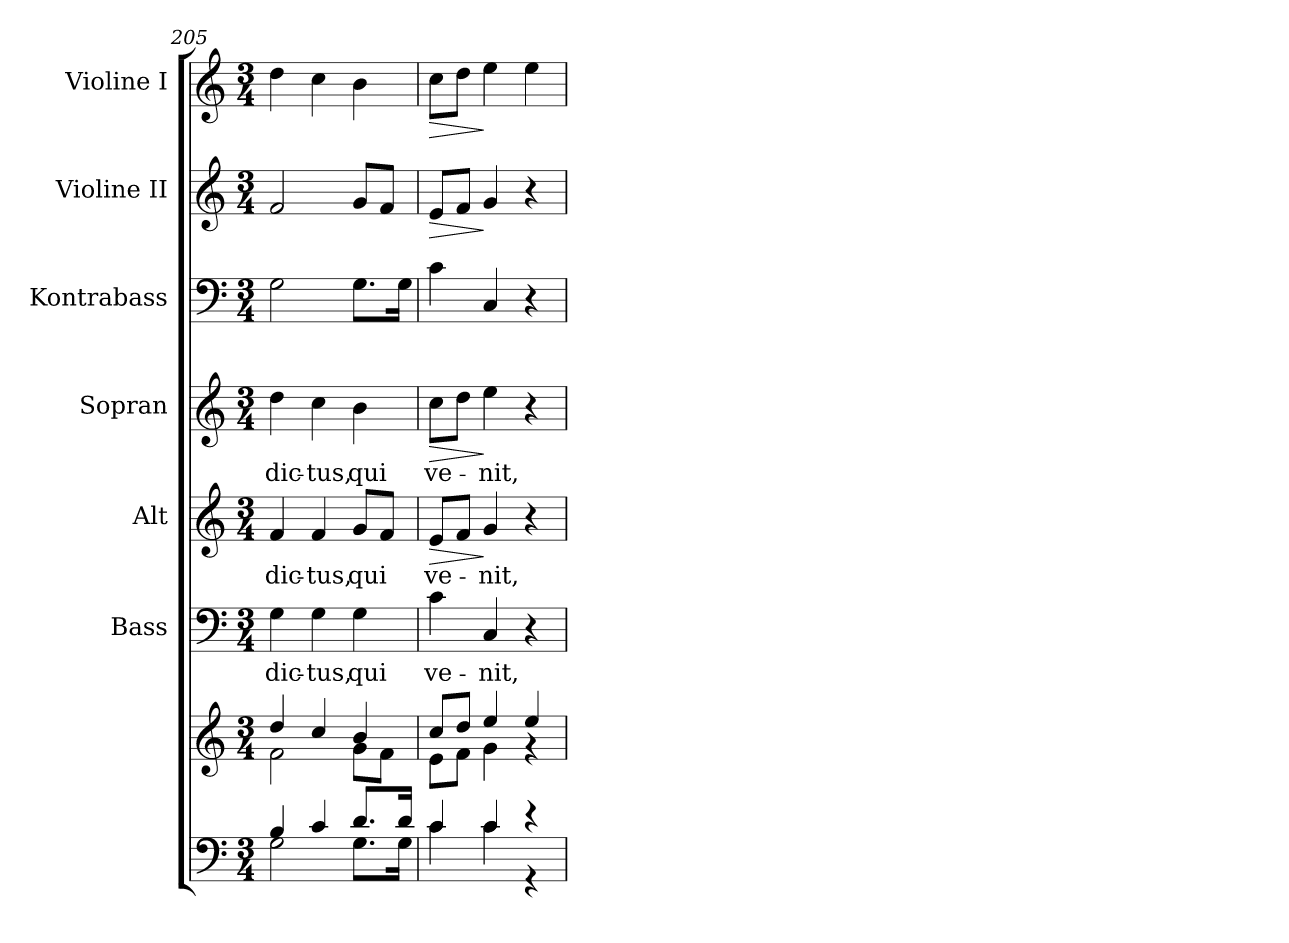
**kern	**kern	**kern	**text	**kern	**text	**dynam	**kern	**text	**dynam	**kern	**kern	**dynam	**kern	**dynam
*part7	*part7	*part6	*part6	*part5	*part5	*part5	*part4	*part4	*part4	*part3	*part2	*part2	*part1	*part1
*staff8	*staff7	*staff6	*staff6	*staff5	*staff5	*staff5	*staff4	*staff4	*staff4	*staff3	*staff2	*staff2	*staff1	*staff1
*	*	*I"Bass	*	*I"Alt	*	*	*I"Sopran	*	*	*I"Kontrabass	*I"Violine II	*	*I"Violine I	*
*	*	*I'B.	*	*I'A.	*	*	*I'S.	*	*	*I'Kb.	*I'Vl. II	*	*I'Vl. I	*
*clefF4	*clefG2	*clefF4	*	*clefG2	*	*	*clefG2	*	*	*clefF4	*clefG2	*	*clefG2	*
*	*	*	*	*	*	*	*	*	*	*ITrd7c12	*	*	*	*
*k[]	*k[]	*k[]	*	*k[]	*	*	*k[]	*	*	*k[]	*k[]	*	*k[]	*
*C:	*C:	*C:	*	*C:	*	*	*C:	*	*	*C:	*C:	*	*C:	*
*M3/4	*M3/4	*M3/4	*	*M3/4	*	*	*M3/4	*	*	*M3/4	*M3/4	*	*M3/4	*
=205	=205	=205	=205	=205	=205	=205	=205	=205	=205	=205	=205	=205	=205	=205
*^	*^	*	*	*	*	*	*	*	*	*	*	*	*	*
!	!	!	!	!	!LO:LY:b	!	!LO:LY:b	!	!	!LO:LY:b	!	!	!	!	!	!
4B/	2G\	4dd/	2f\	4G\	-dic-	4f/	-dic-	.	4dd\	-dic-	.	2GG\	2f/	.	4dd\	.
!	!	!	!	!	!LO:LY:b	!	!LO:LY:b	!	!	!LO:LY:b	!	!	!	!	!	!
4c/	.	4cc/	.	4G\	-tus,	4f/	-tus,	.	4cc\	-tus,	.	.	.	.	4cc\	.
!	!	!	!	!	!LO:LY:b	!	!LO:LY:b	!	!	!LO:LY:b	!	!	!	!	!	!
8.d/L	8.G\L	4b/	8g\L	4G\	qui	8g/L	qui	.	4b\	qui	.	8.GG\L	8g/L	.	4b\	.
.	.	.	8f\J	.	.	8f/J	.	.	.	.	.	.	8f/J	.	.	.
16d/Jk	16G\Jk	.	.	.	.	.	.	.	.	.	.	16GG\Jk	.	.	.	.
=206	=206	=206	=206	=206	=206	=206	=206	=206	=206	=206	=206	=206	=206	=206	=206	=206
!	!	!	!	!	!LO:LY:b	!	!LO:LY:b	!LO:HP:b	!	!LO:LY:b	!LO:HP:b	!	!	!LO:HP:b	!	!LO:HP:b
4c/	4c\	8cc/L	8e\L	4c\	ve-	8e/L	ve-	>	8cc\L	ve-	>	4C\	8e/L	>	8cc\L	>
.	.	8dd/J	8f\J	.	.	8f/J	.	.	8dd\J	.	.	.	8f/J	.	8dd\J	.
!	!	!	!	!	!LO:LY:b	!	!LO:LY:b	!	!	!LO:LY:b	!	!	!	!	!	!
4c/	4c\	4ee/	4g\	4C/	-nit,	4g/	-nit,	]	4ee\	-nit,	]	4CC/	4g/	]	4ee\	]
4r	4r	4ee/	4rg	4r	.	4r	.	.	4r	.	.	4r	4r	.	4ee\	.
*v	*v	*	*	*	*	*	*	*	*	*	*	*	*	*	*	*
*	*v	*v	*	*	*	*	*	*	*	*	*	*	*	*	*
=	=	=	=	=	=	=	=	=	=	=	=	=	=	=
*-	*-	*-	*-	*-	*-	*-	*-	*-	*-	*-	*-	*-	*-	*-
